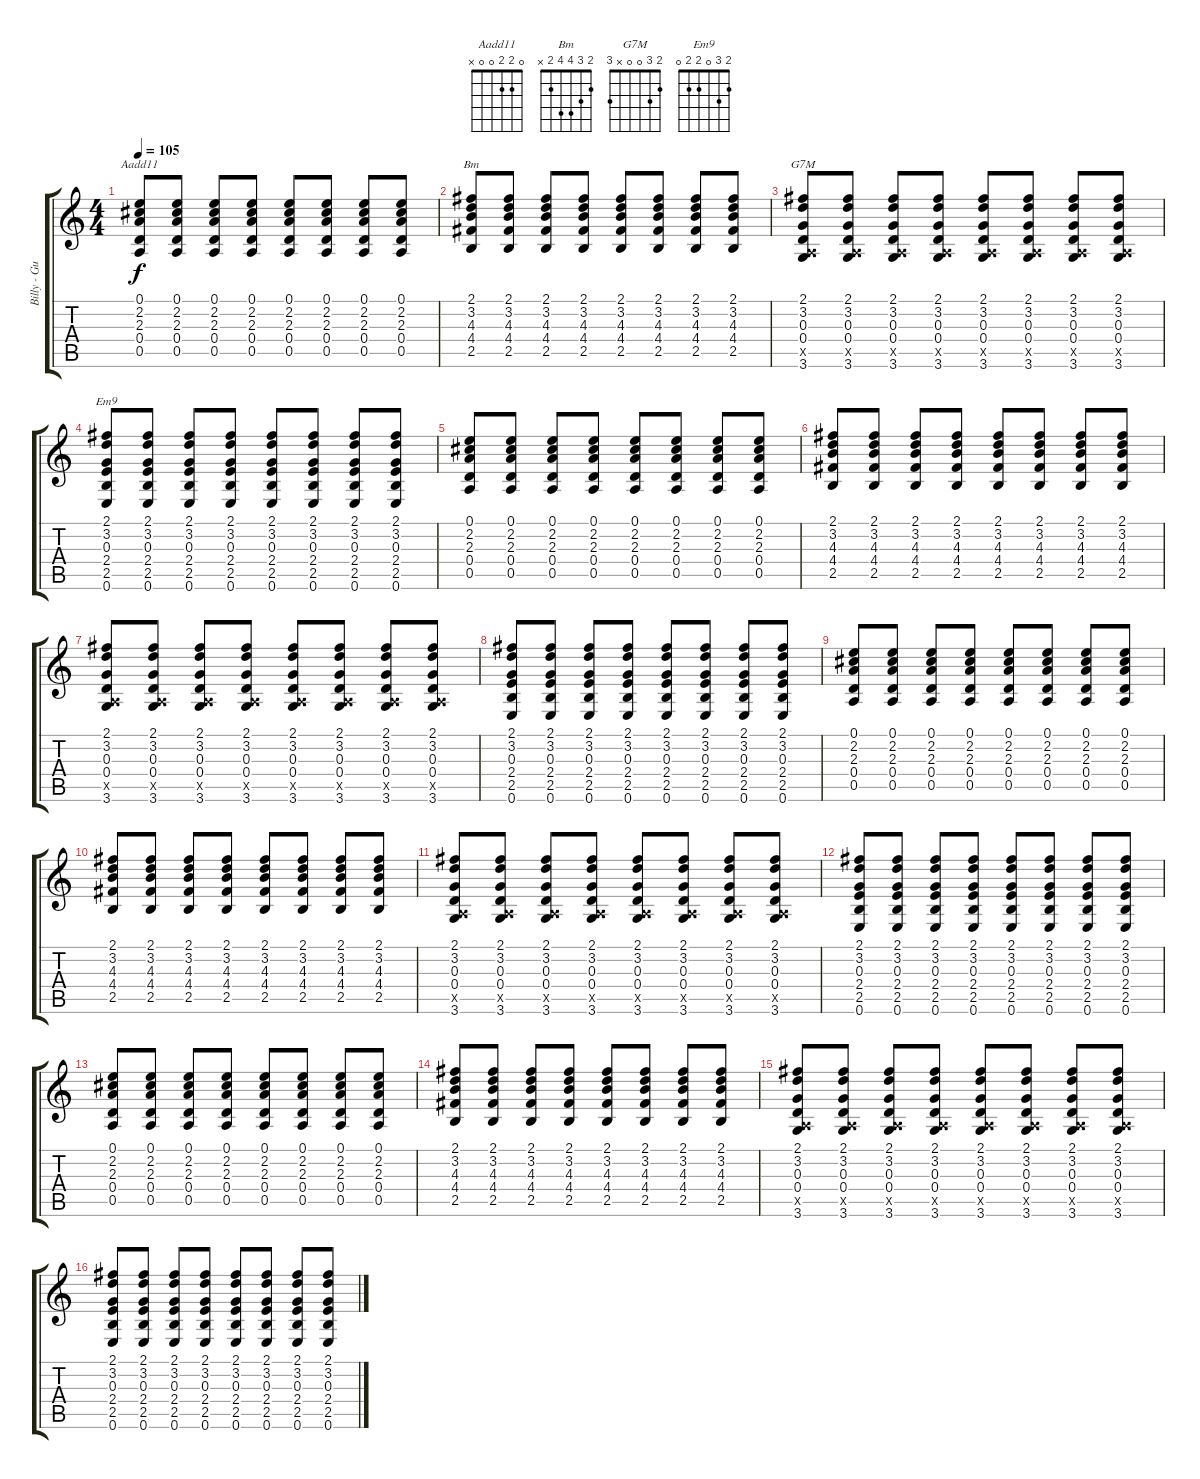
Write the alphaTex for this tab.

\track ("Billy - Guitar" "Billy - Gu") {instrument acousticguitarsteel}
\staff {score tabs}
\tuning (E4 B3 G3 D3 A2 E2) {hide}
\chord ("Aadd11" 0 2 2 0 0 x)
\chord ("Bm" 2 3 4 4 2 x)
\chord ("G7M" 2 3 0 0 x 3)
\chord ("Em9" 2 3 0 2 2 0)
\ts (4 4)
\tempo 105
\clef g2
\ks c
(0.1 2.2 2.3 0.4 0.5).8{ch "Aadd11" dy f} (0.1 2.2 2.3 0.4 0.5).8 (0.1 2.2 2.3 0.4 0.5).8 (0.1 2.2 2.3 0.4 0.5).8 (0.1 2.2 2.3 0.4 0.5).8 (0.1 2.2 2.3 0.4 0.5).8 (0.1 2.2 2.3 0.4 0.5).8 (0.1 2.2 2.3 0.4 0.5).8 |
(2.1 3.2 4.3 4.4 2.5).8{ch "Bm"} (2.1 3.2 4.3 4.4 2.5).8 (2.1 3.2 4.3 4.4 2.5).8 (2.1 3.2 4.3 4.4 2.5).8 (2.1 3.2 4.3 4.4 2.5).8 (2.1 3.2 4.3 4.4 2.5).8 (2.1 3.2 4.3 4.4 2.5).8 (2.1 3.2 4.3 4.4 2.5).8 |
(2.1 3.2 0.3 0.4 0.5{x} 3.6).8{ch "G7M"} (2.1 3.2 0.3 0.4 0.5{x} 3.6).8 (2.1 3.2 0.3 0.4 0.5{x} 3.6).8 (2.1 3.2 0.3 0.4 0.5{x} 3.6).8 (2.1 3.2 0.3 0.4 0.5{x} 3.6).8 (2.1 3.2 0.3 0.4 0.5{x} 3.6).8 (2.1 3.2 0.3 0.4 0.5{x} 3.6).8 (2.1 3.2 0.3 0.4 0.5{x} 3.6).8 |
(2.1 3.2 0.3 2.4 2.5 0.6).8{ch "Em9"} (2.1 3.2 0.3 2.4 2.5 0.6).8 (2.1 3.2 0.3 2.4 2.5 0.6).8 (2.1 3.2 0.3 2.4 2.5 0.6).8 (2.1 3.2 0.3 2.4 2.5 0.6).8 (2.1 3.2 0.3 2.4 2.5 0.6).8 (2.1 3.2 0.3 2.4 2.5 0.6).8 (2.1 3.2 0.3 2.4 2.5 0.6).8 |
(0.1 2.2 2.3 0.4 0.5).8 (0.1 2.2 2.3 0.4 0.5).8 (0.1 2.2 2.3 0.4 0.5).8 (0.1 2.2 2.3 0.4 0.5).8 (0.1 2.2 2.3 0.4 0.5).8 (0.1 2.2 2.3 0.4 0.5).8 (0.1 2.2 2.3 0.4 0.5).8 (0.1 2.2 2.3 0.4 0.5).8 |
(2.1 3.2 4.3 4.4 2.5).8 (2.1 3.2 4.3 4.4 2.5).8 (2.1 3.2 4.3 4.4 2.5).8 (2.1 3.2 4.3 4.4 2.5).8 (2.1 3.2 4.3 4.4 2.5).8 (2.1 3.2 4.3 4.4 2.5).8 (2.1 3.2 4.3 4.4 2.5).8 (2.1 3.2 4.3 4.4 2.5).8 |
(2.1 3.2 0.3 0.4 0.5{x} 3.6).8 (2.1 3.2 0.3 0.4 0.5{x} 3.6).8 (2.1 3.2 0.3 0.4 0.5{x} 3.6).8 (2.1 3.2 0.3 0.4 0.5{x} 3.6).8 (2.1 3.2 0.3 0.4 0.5{x} 3.6).8 (2.1 3.2 0.3 0.4 0.5{x} 3.6).8 (2.1 3.2 0.3 0.4 0.5{x} 3.6).8 (2.1 3.2 0.3 0.4 0.5{x} 3.6).8 |
(2.1 3.2 0.3 2.4 2.5 0.6).8 (2.1 3.2 0.3 2.4 2.5 0.6).8 (2.1 3.2 0.3 2.4 2.5 0.6).8 (2.1 3.2 0.3 2.4 2.5 0.6).8 (2.1 3.2 0.3 2.4 2.5 0.6).8 (2.1 3.2 0.3 2.4 2.5 0.6).8 (2.1 3.2 0.3 2.4 2.5 0.6).8 (2.1 3.2 0.3 2.4 2.5 0.6).8 |
(0.1 2.2 2.3 0.4 0.5).8 (0.1 2.2 2.3 0.4 0.5).8 (0.1 2.2 2.3 0.4 0.5).8 (0.1 2.2 2.3 0.4 0.5).8 (0.1 2.2 2.3 0.4 0.5).8 (0.1 2.2 2.3 0.4 0.5).8 (0.1 2.2 2.3 0.4 0.5).8 (0.1 2.2 2.3 0.4 0.5).8 |
(2.1 3.2 4.3 4.4 2.5).8 (2.1 3.2 4.3 4.4 2.5).8 (2.1 3.2 4.3 4.4 2.5).8 (2.1 3.2 4.3 4.4 2.5).8 (2.1 3.2 4.3 4.4 2.5).8 (2.1 3.2 4.3 4.4 2.5).8 (2.1 3.2 4.3 4.4 2.5).8 (2.1 3.2 4.3 4.4 2.5).8 |
(2.1 3.2 0.3 0.4 0.5{x} 3.6).8 (2.1 3.2 0.3 0.4 0.5{x} 3.6).8 (2.1 3.2 0.3 0.4 0.5{x} 3.6).8 (2.1 3.2 0.3 0.4 0.5{x} 3.6).8 (2.1 3.2 0.3 0.4 0.5{x} 3.6).8 (2.1 3.2 0.3 0.4 0.5{x} 3.6).8 (2.1 3.2 0.3 0.4 0.5{x} 3.6).8 (2.1 3.2 0.3 0.4 0.5{x} 3.6).8 |
(2.1 3.2 0.3 2.4 2.5 0.6).8 (2.1 3.2 0.3 2.4 2.5 0.6).8 (2.1 3.2 0.3 2.4 2.5 0.6).8 (2.1 3.2 0.3 2.4 2.5 0.6).8 (2.1 3.2 0.3 2.4 2.5 0.6).8 (2.1 3.2 0.3 2.4 2.5 0.6).8 (2.1 3.2 0.3 2.4 2.5 0.6).8 (2.1 3.2 0.3 2.4 2.5 0.6).8 |
(0.1 2.2 2.3 0.4 0.5).8 (0.1 2.2 2.3 0.4 0.5).8 (0.1 2.2 2.3 0.4 0.5).8 (0.1 2.2 2.3 0.4 0.5).8 (0.1 2.2 2.3 0.4 0.5).8 (0.1 2.2 2.3 0.4 0.5).8 (0.1 2.2 2.3 0.4 0.5).8 (0.1 2.2 2.3 0.4 0.5).8 |
(2.1 3.2 4.3 4.4 2.5).8 (2.1 3.2 4.3 4.4 2.5).8 (2.1 3.2 4.3 4.4 2.5).8 (2.1 3.2 4.3 4.4 2.5).8 (2.1 3.2 4.3 4.4 2.5).8 (2.1 3.2 4.3 4.4 2.5).8 (2.1 3.2 4.3 4.4 2.5).8 (2.1 3.2 4.3 4.4 2.5).8 |
(2.1 3.2 0.3 0.4 0.5{x} 3.6).8 (2.1 3.2 0.3 0.4 0.5{x} 3.6).8 (2.1 3.2 0.3 0.4 0.5{x} 3.6).8 (2.1 3.2 0.3 0.4 0.5{x} 3.6).8 (2.1 3.2 0.3 0.4 0.5{x} 3.6).8 (2.1 3.2 0.3 0.4 0.5{x} 3.6).8 (2.1 3.2 0.3 0.4 0.5{x} 3.6).8 (2.1 3.2 0.3 0.4 0.5{x} 3.6).8 |
(2.1 3.2 0.3 2.4 2.5 0.6).8 (2.1 3.2 0.3 2.4 2.5 0.6).8 (2.1 3.2 0.3 2.4 2.5 0.6).8 (2.1 3.2 0.3 2.4 2.5 0.6).8 (2.1 3.2 0.3 2.4 2.5 0.6).8 (2.1 3.2 0.3 2.4 2.5 0.6).8 (2.1 3.2 0.3 2.4 2.5 0.6).8 (2.1 3.2 0.3 2.4 2.5 0.6).8
